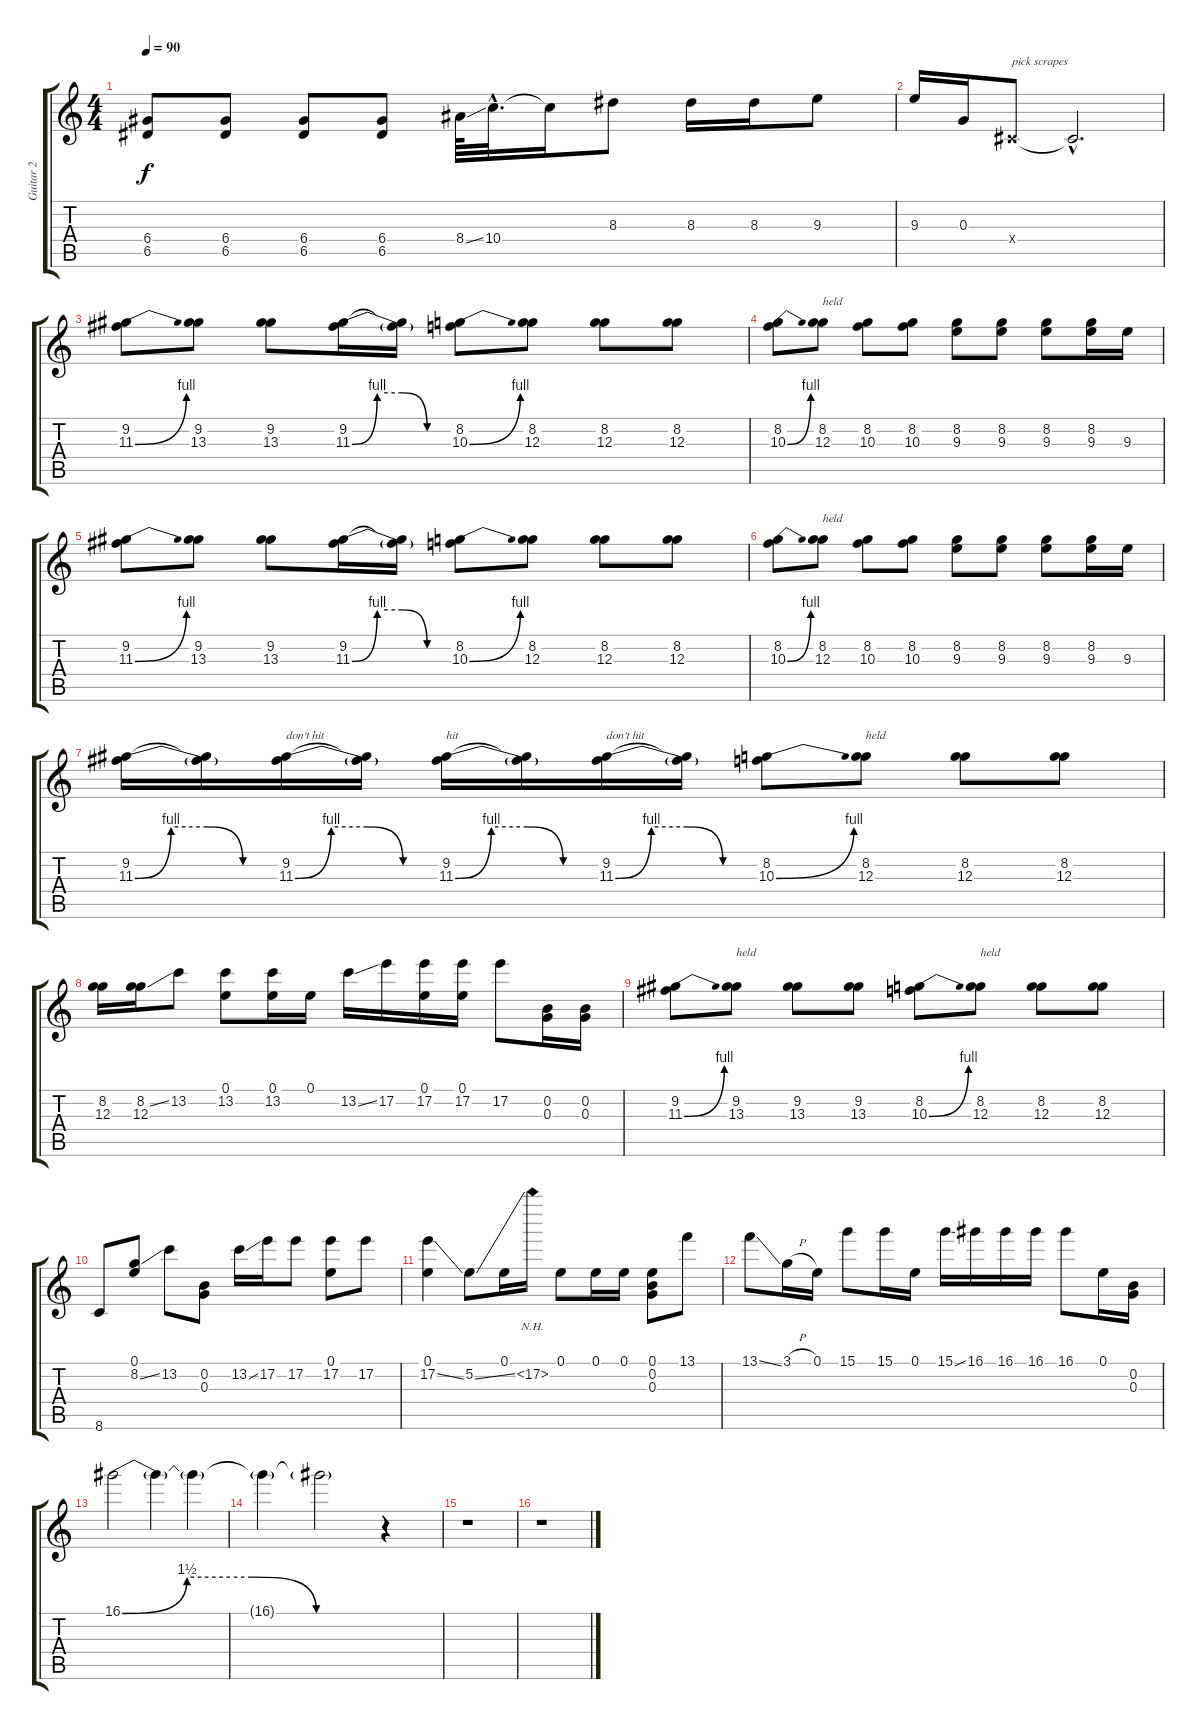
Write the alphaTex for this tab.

\track ("Guitar 2" "Guitar 2") {instrument distortionguitar}
\staff {score tabs}
\tuning (E4 B3 G3 D3 A2 E2) {hide}
\ts (4 4)
\tempo 90
\clef g2
\ks c
(6.4 6.5).8{dy f} (6.4 6.5).8 (6.4 6.5).8 (6.4 6.5).8 8.4{ss}.64 10.4{hac}.32{d} 10.4{t}.16 8.3.8 8.3.16 8.3.16 9.3.8 |
9.3.16 0.3.16 -1.4{x}.8{txt "pick scrapes"} -1.4{hac t}.2{d} |
(9.2 11.3{be (bend 0 0 60 4)}).8 (9.2 13.3).8 (9.2 13.3).8 (9.2 11.3{be (custom 0 0 15 4 30 4 45 0 60 0)}).16 (9.2{t} 11.3{t}).16 (8.2 10.3{be (bend 0 0 60 4)}).8 (8.2 12.3).8 (8.2 12.3).8 (8.2 12.3).8 |
(8.2 10.3{be (bend 0 0 60 4)}).8 (8.2 12.3).8{txt "held"} (8.2 10.3).8 (8.2 10.3).8 (8.2 9.3).8 (8.2 9.3).8 (8.2 9.3).8 (8.2 9.3).16 9.3.16 |
(9.2 11.3{be (bend 0 0 60 4)}).8 (9.2 13.3).8 (9.2 13.3).8 (9.2 11.3{be (custom 0 0 15 4 30 4 45 0 60 0)}).16 (9.2{t} 11.3{t}).16 (8.2 10.3{be (bend 0 0 60 4)}).8 (8.2 12.3).8 (8.2 12.3).8 (8.2 12.3).8 |
(8.2 10.3{be (bend 0 0 60 4)}).8 (8.2 12.3).8{txt "held"} (8.2 10.3).8 (8.2 10.3).8 (8.2 9.3).8 (8.2 9.3).8 (8.2 9.3).8 (8.2 9.3).16 9.3.16 |
(9.2 11.3{be (custom 0 0 15 4 30 4 45 0 60 0)}).16 (9.2{t} 11.3{t}).16 (9.2 11.3{be (custom 0 0 15 4 30 4 45 0 60 0)}).16{txt "don't hit"} (9.2{t} 11.3{t}).16 (9.2 11.3{be (custom 0 0 15 4 30 4 45 0 60 0)}).16{txt "hit"} (9.2{t} 11.3{t}).16 (9.2 11.3{be (custom 0 0 15 4 30 4 45 0 60 0)}).16{txt "don't hit"} (9.2{t} 11.3{t}).16 (8.2 10.3{be (bend 0 0 60 4)}).8 (8.2 12.3).8{txt "held"} (8.2 12.3).8 (8.2 12.3).8 |
(8.2 12.3).16 (8.2{ss} 12.3).16 13.2.8 (0.1 13.2).8 (0.1 13.2).16 0.1.16 13.2{ss}.16 17.2.16 (0.1 17.2).16 (0.1 17.2).16 17.2.8 (0.2 0.3).16 (0.2 0.3).16 |
(9.2 11.3{be (bend 0 0 60 4)}).8 (9.2 13.3).8{txt "held"} (9.2 13.3).8 (9.2 13.3).8 (8.2 10.3{be (bend 0 0 60 4)}).8 (8.2 12.3).8{txt "held"} (8.2 12.3).8 (8.2 12.3).8 |
8.6.8 (0.1 8.2{ss}).8 13.2.8 (0.2 0.3).8 13.2{ss}.16 17.2.16 17.2.8 (0.1 17.2).8 17.2.8 |
(0.1 17.2{ss}).4 5.2{ss}.8 0.1.16 17.2{nh}.16 0.1.8 0.1.16 0.1.16 (0.1 0.2 0.3).8 13.1.8 |
13.1{ss}.8 3.1{h}.16 0.1.16 15.1.8 15.1.16 0.1.16 15.1{ss}.16 16.1.16 16.1.16 16.1.16 16.1.8 0.1.16 (0.2 0.3).16 |
16.1{be (custom 0 0 15 6 30 6 45 0 60 0)}.2 16.1{t}.4 16.1{t}.4 |
16.1{t}.4 16.1{t}.2 r.4 |
r.1 |
r.1
